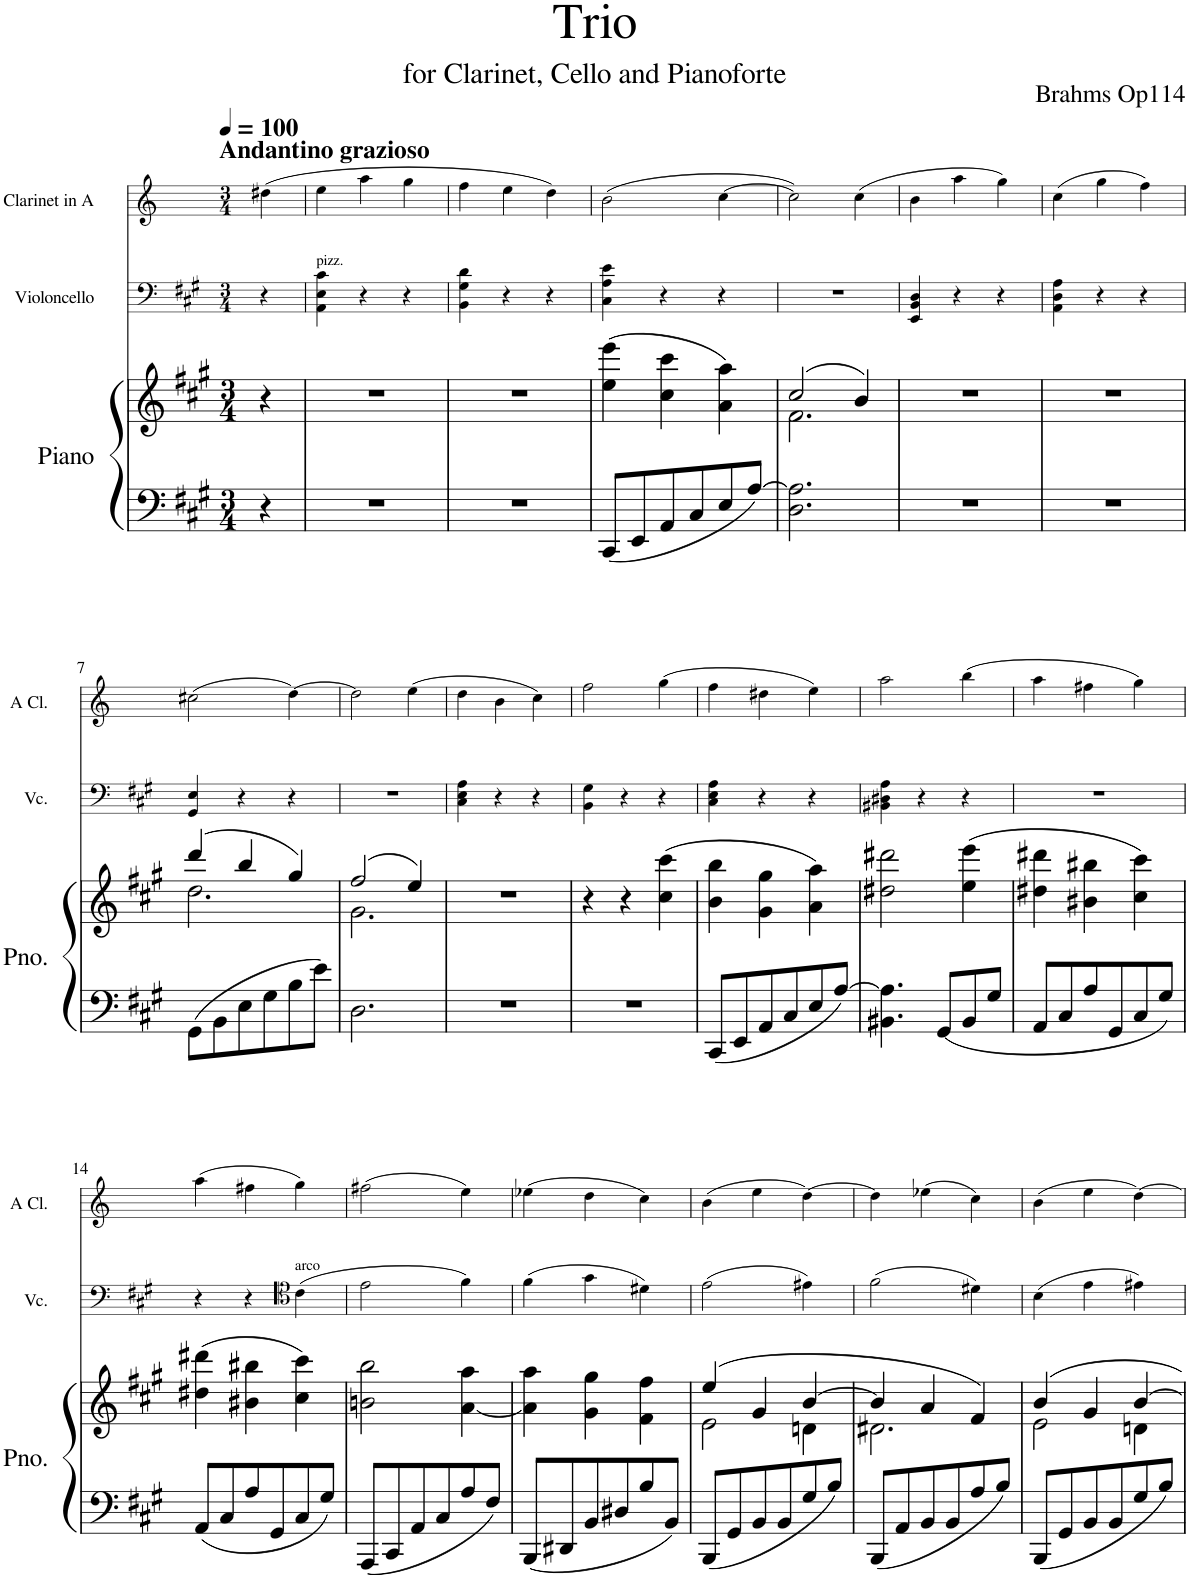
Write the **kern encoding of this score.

**kern	**kern	**kern	**kern
*part3	*part3	*part2	*part1
*staff4	*staff3	*staff2	*staff1
*I"Piano	*	*I"Violoncello	*I"Clarinet in A
*I'Pno.	*	*I'Vc.	*
*	*	*stria5	*stria5
*clefF4	*clefG2	*clefF4	*clefG2
*	*	*	*Trd2c3
*k[f#c#g#]	*k[f#c#g#]	*k[f#c#g#]	*k[]
*M3/4	*M3/4	*M3/4	*M3/4
*MM100	*MM100	*MM100	*MM100
=	=	=	=
!	!	!	!LO:TX:a:B:t=Andantino grazioso
4r	4r	4r	(4dd#X\
=1	=1	=1	=1
!	!	!LO:TX:a:t=pizz.	!
2.r	2.r	4AA\ 4E\ 4c#\	4ee\
.	.	4r	4aa\
.	.	4r	4gg\
=2	=2	=2	=2
2.r	2.r	4BB\ 4G#\ 4d\	4ff\
.	.	4r	4ee\
.	.	4r	4dd\)
=3	=3	=3	=3
8CC#/L	(4ee\ 4eee\	4C#\ 4A\ 4e\	(2b\
8EE/	.	.	.
8AA/	4cc#\ 4ccc#\	4r	.
8C#/	.	.	.
8E/	4a\ 4aa\)	4r	[4cc\
[8A/J	.	.	.
=4	=4	=4	=4
*	*^	*	*
2.D\ 2.A\]	(2cc#/	2.f#\	2.r	2cc\])
.	4b/)	.	.	(4cc\
*	*v	*v	*	*
=5	=5	=5	=5
2.r	2.r	4EE/ 4BB/ 4D/	4b\
.	.	4r	4aa\
.	.	4r	4gg\)
=6	=6	=6	=6
2.r	2.r	4AA\ 4D\ 4A\	(4cc\
.	.	4r	4gg\
.	.	4r	4ff\)
!!LO:LB:g=z
=7	=7	=7	=7
*	*^	*	*
8GG#\L	(4ddd/	2.dd\	4GG#/ 4E/	(2cc#X\
8BB\	.	.	.	.
8E\	4bb/	.	4r	.
8G#\	.	.	.	.
8B\	4gg#/)	.	4r	[4dd\)
8e\J	.	.	.	.
=8	=8	=8	=8	=8
2.D\	(2ff#/	2.g#\	2.r	2dd\]
.	4ee/)	.	.	(4ee\
*	*v	*v	*	*
=9	=9	=9	=9
2.r	2.r	4C#\ 4E\ 4A\	4dd\
.	.	4r	4b\
.	.	4r	4cc\)
=10	=10	=10	=10
2.r	4r	4BB\ 4G#\	2ff\
.	4r	4r	.
.	(4cc#\ 4ccc#\	4r	(4gg\
=11	=11	=11	=11
8CC#/L	4b\ 4bb\	4C#\ 4E\ 4A\	4ff\
8EE/	.	.	.
8AA/	4g#\ 4gg#\	4r	4dd#X\
8C#/	.	.	.
8E/	4a\ 4aa\)	4r	4ee\)
[8A/J	.	.	.
=12	=12	=12	=12
4.BB#X\ 4.A\]	2dd#X\ 2ddd#X\	4BB#X\ 4D#X\ 4A\	2aa\
.	.	4r	.
8GG#/L	.	.	.
8BB#/	(4ee\ 4eee\	4r	(4bb\
8G#/J	.	.	.
=13	=13	=13	=13
8AA/L	4dd#X\ 4ddd#X\	2.r	4aa\
8C#/	.	.	.
8A/	4b#X\ 4bb#X\	.	4ff#X\
8GG#/	.	.	.
8C#/	4cc#\ 4ccc#\)	.	4gg\)
8G#/J	.	.	.
!!LO:LB:g=z
=14	=14	=14	=14
8AA/L	(4dd#X\ 4ddd#X\	4r	(4aa\
8C#/	.	.	.
8A/	4b#X\ 4bb#X\	4r	4ff#X\
8GG#/	.	.	.
*	*	*clefC4	*
!	!	!LO:TX:a:t=arco	!
8C#/	4cc#\ 4ccc#\)	(4c#\	4gg\)
8G#/J	.	.	.
=15	=15	=15	=15
8AAA/L	2bn\ 2bb\	2e\	(2ff#X\
8CC#/	.	.	.
8AA/	.	.	.
8C#/	.	.	.
8A/	[4a\ 4aa\	4f#\)	4ee\)
8F#/J	.	.	.
=16	=16	=16	=16
8BBB/L	4a\] 4aa\	(4f#\	(4ee-X\
8DD#X/	.	.	.
8BB/	4g#\ 4gg#\	4g#\	4dd\
8D#X/	.	.	.
8B/	4f#\ 4ff#\	4d#X\)	4cc\)
8BB/J	.	.	.
=17	=17	=17	=17
*	*^	*	*
8BBB/L	(4ee/	2e\	(2e\	(4b\
8GG#/	.	.	.	.
8BB/	4g#/	.	.	4ee\
8BB/	.	.	.	.
8G#/	[4b/	4dn\	4e#X\)	[4dd\)
8B/J	.	.	.	.
=18	=18	=18	=18	=18
8BBB/L	4b/]	2.d#X\	(2f#\	4dd\]
8AA/	.	.	.	.
8BB/	4a/	.	.	(4ee-X\
8BB/	.	.	.	.
8A/	4f#/)	.	4d#X\)	4cc\)
8B/J	.	.	.	.
=19	=19	=19	=19	=19
8BBB/L	4b/	2e\	(4B\	(4b\
8GG#/	.	.	.	.
8BB/	4g#/	.	4e\	4ee\
8BB/	.	.	.	.
8G#/	[4b/	4dn\	4e#X\)	[4dd\)
8B/J	.	.	.	.
*	*v	*v	*	*
=	=	=	=
*-	*-	*-	*-
